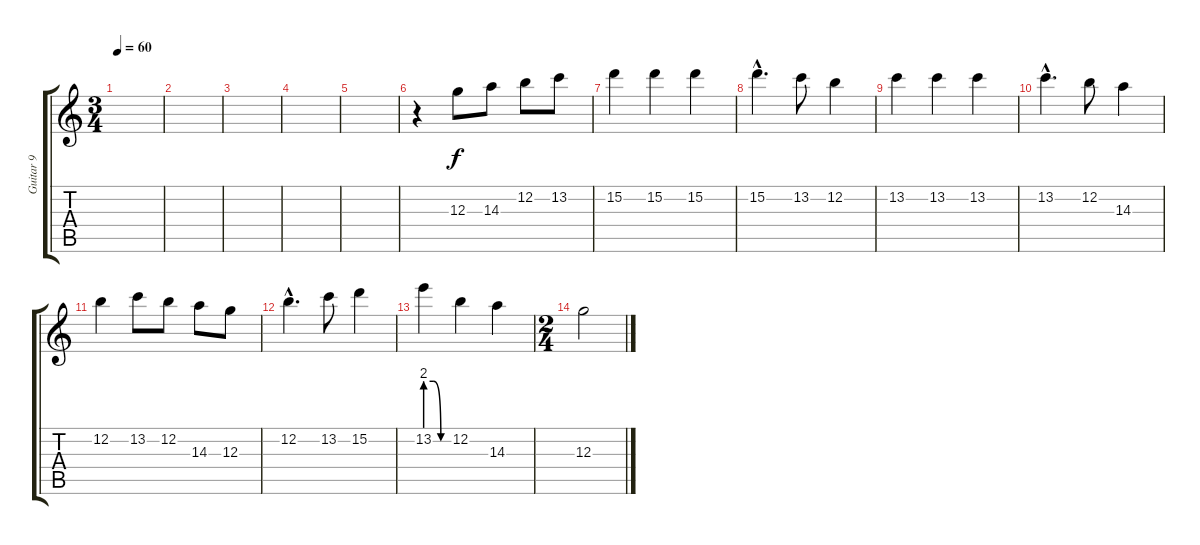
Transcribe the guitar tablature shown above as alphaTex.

\track ("Guitar 9" "Guitar 9") {instrument distortionguitar}
\staff {score tabs}
\tuning (E4 B3 G3 D3 A2 E2) {hide}
\ts (3 4)
\tempo 60
\clef g2
\ks c
|
|
|
|
|
r.4 12.3.8 14.3.8 12.2.8 13.2.8 |
15.2.4 15.2.4 15.2.4 |
15.2{hac}.4{d} 13.2.8 12.2.4 |
13.2.4 13.2.4 13.2.4 |
13.2{hac}.4{d} 12.2.8 14.3.4 |
12.2.4 13.2.8 12.2.8 14.3.8 12.3.8 |
12.2{hac}.4{d} 13.2.8 15.2.4 |
13.2{be (custom 0 8 20 8 40 0 60 0)}.4 12.2.4 14.3.4 |
\ts (2 4)
12.3.2
